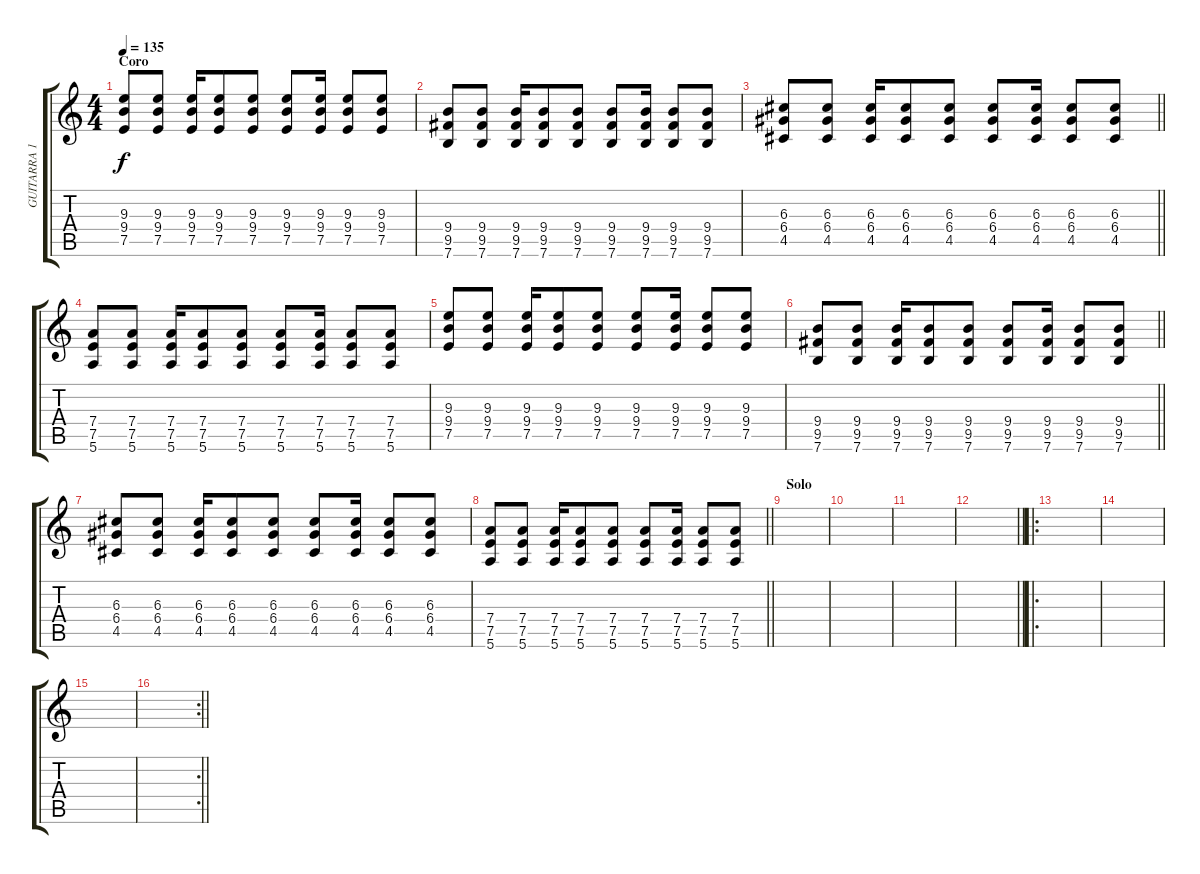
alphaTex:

\track ("GUITARRA 1" "GUITARRA 1") {instrument electricguitarclean}
\staff {score tabs}
\tuning (E4 B3 G3 D3 A2 E2) {hide}
\ts (4 4)
\section ("" "Coro")
\tempo 135
\clef g2
\ks c
(9.3 9.4 7.5).8{dy f} (9.3 9.4 7.5).8 (9.3 9.4 7.5).16 (9.3 9.4 7.5).8 (9.3 9.4 7.5).8 (9.3 9.4 7.5).8 (9.3 9.4 7.5).16 (9.3 9.4 7.5).8 (9.3 9.4 7.5).8 |
(9.4 9.5 7.6).8 (9.4 9.5 7.6).8 (9.4 9.5 7.6).16 (9.4 9.5 7.6).8 (9.4 9.5 7.6).8 (9.4 9.5 7.6).8 (9.4 9.5 7.6).16 (9.4 9.5 7.6).8 (9.4 9.5 7.6).8 |
\barLineRight lightlight
(6.3 6.4 4.5).8 (6.3 6.4 4.5).8 (6.3 6.4 4.5).16 (6.3 6.4 4.5).8 (6.3 6.4 4.5).8 (6.3 6.4 4.5).8 (6.3 6.4 4.5).16 (6.3 6.4 4.5).8 (6.3 6.4 4.5).8 |
(7.4 7.5 5.6).8 (7.4 7.5 5.6).8 (7.4 7.5 5.6).16 (7.4 7.5 5.6).8 (7.4 7.5 5.6).8 (7.4 7.5 5.6).8 (7.4 7.5 5.6).16 (7.4 7.5 5.6).8 (7.4 7.5 5.6).8 |
(9.3 9.4 7.5).8 (9.3 9.4 7.5).8 (9.3 9.4 7.5).16 (9.3 9.4 7.5).8 (9.3 9.4 7.5).8 (9.3 9.4 7.5).8 (9.3 9.4 7.5).16 (9.3 9.4 7.5).8 (9.3 9.4 7.5).8 |
\barLineRight lightlight
(9.4 9.5 7.6).8 (9.4 9.5 7.6).8 (9.4 9.5 7.6).16 (9.4 9.5 7.6).8 (9.4 9.5 7.6).8 (9.4 9.5 7.6).8 (9.4 9.5 7.6).16 (9.4 9.5 7.6).8 (9.4 9.5 7.6).8 |
(6.3 6.4 4.5).8 (6.3 6.4 4.5).8 (6.3 6.4 4.5).16 (6.3 6.4 4.5).8 (6.3 6.4 4.5).8 (6.3 6.4 4.5).8 (6.3 6.4 4.5).16 (6.3 6.4 4.5).8 (6.3 6.4 4.5).8 |
\barLineRight lightlight
(7.4 7.5 5.6).8 (7.4 7.5 5.6).8 (7.4 7.5 5.6).16 (7.4 7.5 5.6).8 (7.4 7.5 5.6).8 (7.4 7.5 5.6).8 (7.4 7.5 5.6).16 (7.4 7.5 5.6).8 (7.4 7.5 5.6).8 |
\section ("" "Solo")
|
|
|
\barLineRight lightlight
|
\ro
|
|
|
\rc 2
\barLineRight lightlight
